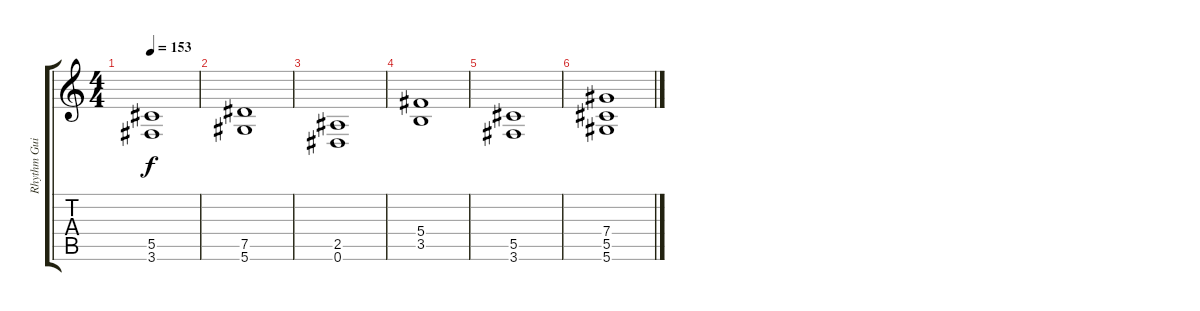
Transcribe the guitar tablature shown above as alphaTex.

\track ("Rhythm Guitar" "Rhythm Gui") {instrument distortionguitar}
\staff {score tabs}
\tuning (Eb4 Bb3 Gb3 Db3 Ab2 Eb2) {hide}
\ts (4 4)
\tempo 153
\clef g2
\ks c
(5.5 3.6).1{dy f} |
(7.5 5.6).1 |
(2.5 0.6).1 |
(5.4 3.5).1 |
(5.5 3.6).1 |
(7.4 5.5 5.6).1
